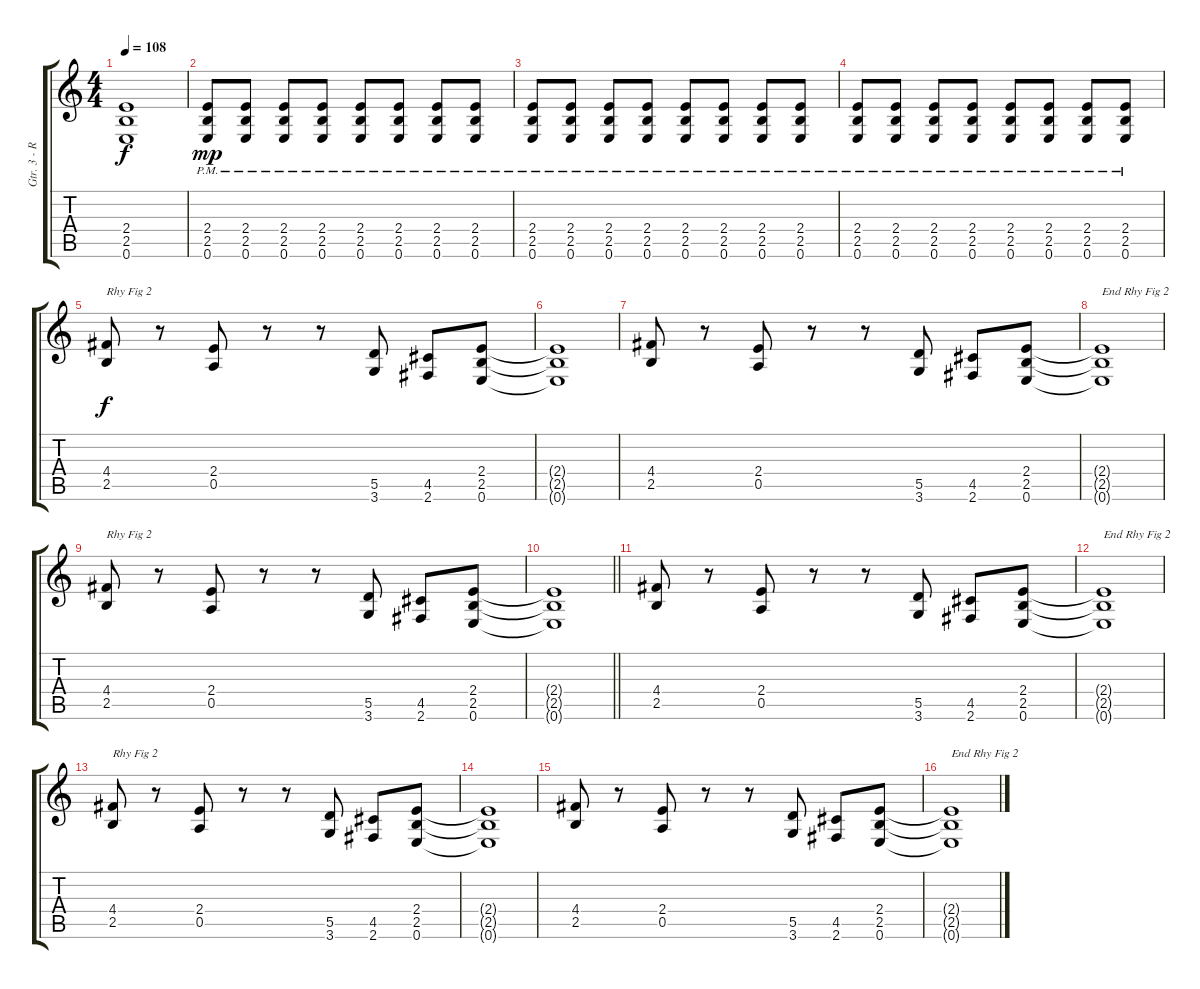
\track ("Gtr. 3 - Rhythm" "Gtr. 3 - R") {instrument electricguitarclean}
\staff {score tabs}
\tuning (E4 B3 G3 D3 A2 E2) {hide}
\ts (4 4)
\tempo 108
\clef g2
\ks c
(2.4{t} 2.5{t} 0.6{t}).1{dy f} |
(2.4{pm} 2.5{pm} 0.6{pm}).8{dy mp} (2.4{pm} 2.5{pm} 0.6{pm}).8 (2.4{pm} 2.5{pm} 0.6{pm}).8 (2.4{pm} 2.5{pm} 0.6{pm}).8 (2.4{pm} 2.5{pm} 0.6{pm}).8 (2.4{pm} 2.5{pm} 0.6{pm}).8 (2.4{pm} 2.5{pm} 0.6{pm}).8 (2.4{pm} 2.5{pm} 0.6{pm}).8 |
(2.4{pm} 2.5{pm} 0.6{pm}).8 (2.4{pm} 2.5{pm} 0.6{pm}).8 (2.4{pm} 2.5{pm} 0.6{pm}).8 (2.4{pm} 2.5{pm} 0.6{pm}).8 (2.4{pm} 2.5{pm} 0.6{pm}).8 (2.4{pm} 2.5{pm} 0.6{pm}).8 (2.4{pm} 2.5{pm} 0.6{pm}).8 (2.4{pm} 2.5{pm} 0.6{pm}).8 |
(2.4{pm} 2.5{pm} 0.6{pm}).8 (2.4{pm} 2.5{pm} 0.6{pm}).8 (2.4{pm} 2.5{pm} 0.6{pm}).8 (2.4{pm} 2.5{pm} 0.6{pm}).8 (2.4{pm} 2.5{pm} 0.6{pm}).8 (2.4{pm} 2.5{pm} 0.6{pm}).8 (2.4{pm} 2.5{pm} 0.6{pm}).8 (2.4{pm} 2.5{pm} 0.6{pm}).8 |
(4.4 2.5).8{txt "Rhy Fig 2" dy f} r.8 (2.4 0.5).8 r.8 r.8 (5.5 3.6).8 (4.5 2.6).8 (2.4 2.5 0.6).8 |
(2.4{t} 2.5{t} 0.6{t}).1 |
(4.4 2.5).8 r.8 (2.4 0.5).8 r.8 r.8 (5.5 3.6).8 (4.5 2.6).8 (2.4 2.5 0.6).8 |
(2.4{t} 2.5{t} 0.6{t}).1{txt "End Rhy Fig 2"} |
(4.4 2.5).8{txt "Rhy Fig 2"} r.8 (2.4 0.5).8 r.8 r.8 (5.5 3.6).8 (4.5 2.6).8 (2.4 2.5 0.6).8 |
\barLineRight lightlight
(2.4{t} 2.5{t} 0.6{t}).1 |
(4.4 2.5).8 r.8 (2.4 0.5).8 r.8 r.8 (5.5 3.6).8 (4.5 2.6).8 (2.4 2.5 0.6).8 |
(2.4{t} 2.5{t} 0.6{t}).1{txt "End Rhy Fig 2"} |
(4.4 2.5).8{txt "Rhy Fig 2"} r.8 (2.4 0.5).8 r.8 r.8 (5.5 3.6).8 (4.5 2.6).8 (2.4 2.5 0.6).8 |
(2.4{t} 2.5{t} 0.6{t}).1 |
(4.4 2.5).8 r.8 (2.4 0.5).8 r.8 r.8 (5.5 3.6).8 (4.5 2.6).8 (2.4 2.5 0.6).8 |
(2.4{t} 2.5{t} 0.6{t}).1{txt "End Rhy Fig 2"}
